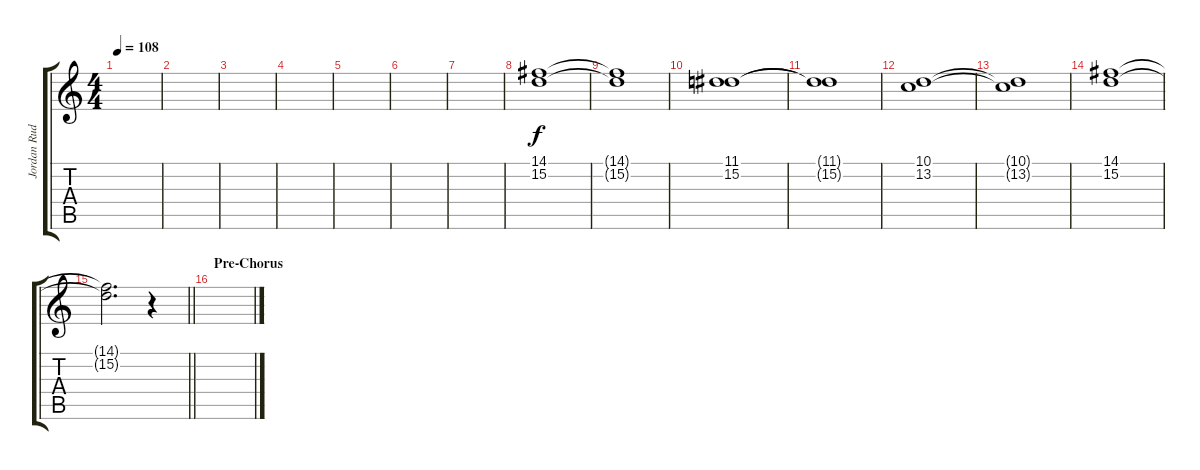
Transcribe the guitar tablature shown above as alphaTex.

\track ("Jordan Rudess Extra" "Jordan Rud") {instrument choiraahs}
\staff {score tabs}
\tuning (E4 B3 G3 D3 A2 D2) {hide}
\ts (4 4)
\tempo 108
\clef g2
\ks c
|
|
|
|
|
|
|
(14.1 15.2).1 |
(14.1{t} 15.2{t}).1 |
(11.1 15.2).1 |
(11.1{t} 15.2{t}).1 |
(10.1 13.2).1 |
(10.1{t} 13.2{t}).1 |
(14.1 15.2).1 |
\barLineRight lightlight
(14.1{t} 15.2{t}).2{d} r.4 |
\section ("" "Pre-Chorus")
